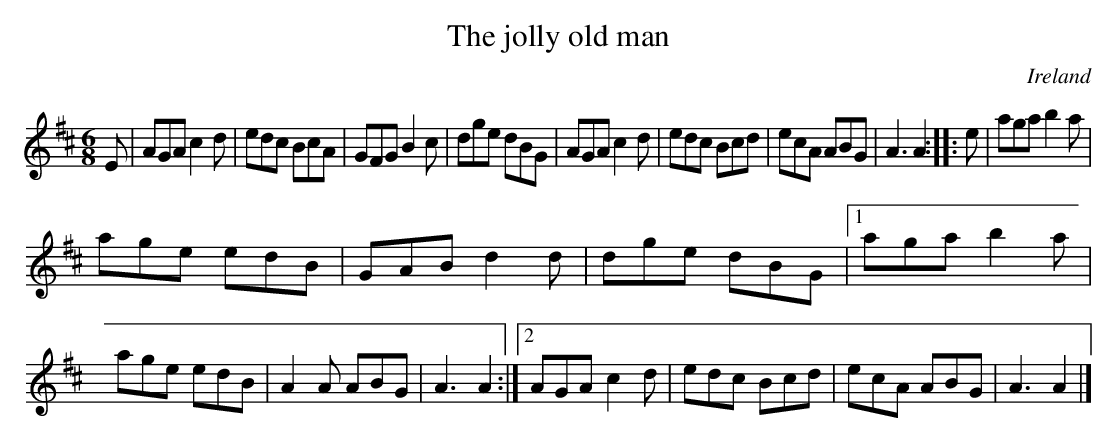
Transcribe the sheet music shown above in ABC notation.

X:1
T:The jolly old man
O:Ireland
M:6/8
L:1/8
K:Amix
E|AGA c2d|edc BcA|GFG B2c|dge dBG|AGA c2d|edc Bcd|ecA ABG|A3 A2::e|aga b2a|
age edB|GAB d2d|dge dBG|[1 aga b2a|age edB|A2A ABG|A3 A2:|[2 AGA c2d|edc Bcd|ecA ABG|A3 A2|]
